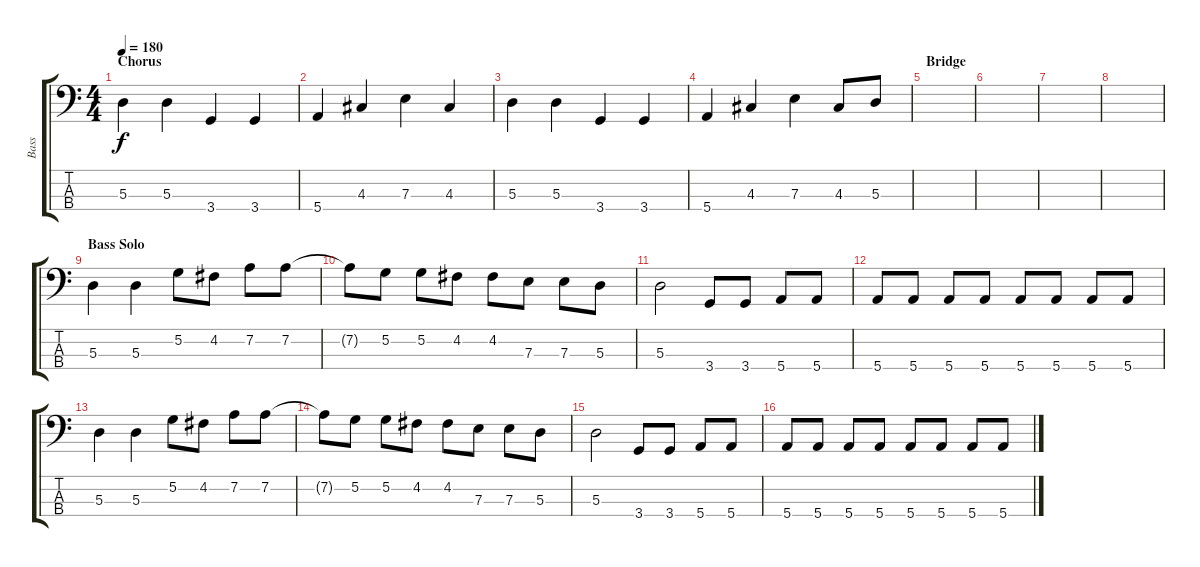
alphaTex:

\track ("Bass" "Bass") {instrument electricbassfinger}
\staff {score tabs}
\tuning (G2 D2 A1 E1) {hide}
\ts (4 4)
\section ("" "Chorus")
\tempo 180
\clef f4
\ks c
5.3.4{dy f} 5.3.4 3.4.4 3.4.4 |
5.4.4 4.3.4 7.3.4 4.3.4 |
5.3.4 5.3.4 3.4.4 3.4.4 |
5.4.4 4.3.4 7.3.4 4.3.8 5.3.8 |
\section ("" "Bridge")
|
|
|
|
\section ("" "Bass Solo")
5.3.4 5.3.4 5.2.8 4.2.8 7.2.8 7.2.8 |
7.2{t}.8 5.2.8 5.2.8 4.2.8 4.2.8 7.3.8 7.3.8 5.3.8 |
5.3.2 3.4.8 3.4.8 5.4.8 5.4.8 |
5.4.8 5.4.8 5.4.8 5.4.8 5.4.8 5.4.8 5.4.8 5.4.8 |
5.3.4 5.3.4 5.2.8 4.2.8 7.2.8 7.2.8 |
7.2{t}.8 5.2.8 5.2.8 4.2.8 4.2.8 7.3.8 7.3.8 5.3.8 |
5.3.2 3.4.8 3.4.8 5.4.8 5.4.8 |
5.4.8 5.4.8 5.4.8 5.4.8 5.4.8 5.4.8 5.4.8 5.4.8
